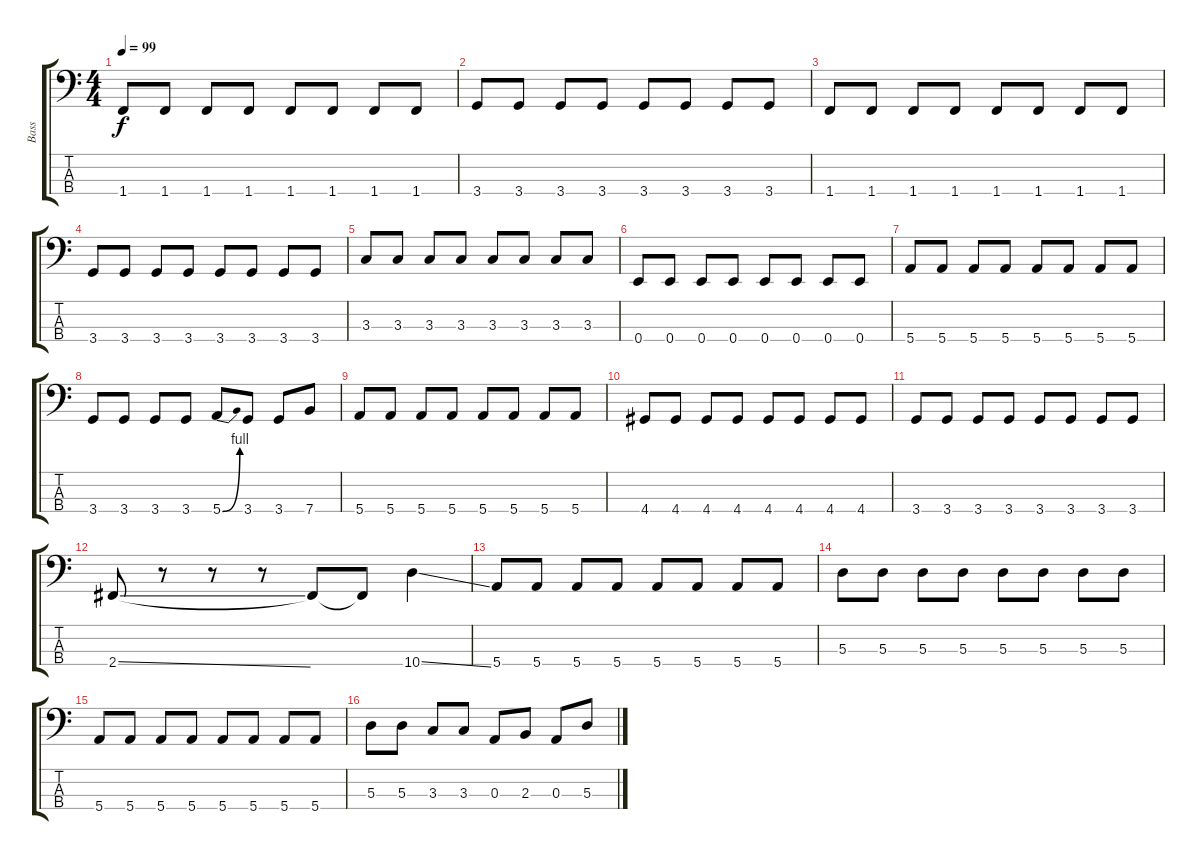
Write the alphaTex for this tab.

\track ("Bass" "Bass") {instrument electricbassfinger}
\staff {score tabs}
\tuning (G2 D2 A1 E1) {hide}
\ts (4 4)
\tempo 99
\clef f4
\ks c
1.4.8{dy f} 1.4.8 1.4.8 1.4.8 1.4.8 1.4.8 1.4.8 1.4.8 |
3.4.8 3.4.8 3.4.8 3.4.8 3.4.8 3.4.8 3.4.8 3.4.8 |
1.4.8 1.4.8 1.4.8 1.4.8 1.4.8 1.4.8 1.4.8 1.4.8 |
3.4.8 3.4.8 3.4.8 3.4.8 3.4.8 3.4.8 3.4.8 3.4.8 |
3.3.8 3.3.8 3.3.8 3.3.8 3.3.8 3.3.8 3.3.8 3.3.8 |
0.4.8 0.4.8 0.4.8 0.4.8 0.4.8 0.4.8 0.4.8 0.4.8 |
5.4.8 5.4.8 5.4.8 5.4.8 5.4.8 5.4.8 5.4.8 5.4.8 |
3.4.8 3.4.8 3.4.8 3.4.8 5.4{be (bend 0 0 60 4)}.8 3.4.8 3.4.8 7.4.8 |
5.4.8 5.4.8 5.4.8 5.4.8 5.4.8 5.4.8 5.4.8 5.4.8 |
4.4.8 4.4.8 4.4.8 4.4.8 4.4.8 4.4.8 4.4.8 4.4.8 |
3.4.8 3.4.8 3.4.8 3.4.8 3.4.8 3.4.8 3.4.8 3.4.8 |
2.4{ss}.8 r.8 r.8 r.8 2.4{t}.8 2.4{t}.8 10.4{ss}.4 |
5.4.8 5.4.8 5.4.8 5.4.8 5.4.8 5.4.8 5.4.8 5.4.8 |
5.3.8 5.3.8 5.3.8 5.3.8 5.3.8 5.3.8 5.3.8 5.3.8 |
5.4.8 5.4.8 5.4.8 5.4.8 5.4.8 5.4.8 5.4.8 5.4.8 |
5.3.8 5.3.8 3.3.8 3.3.8 0.3.8 2.3.8 0.3.8 5.3.8
